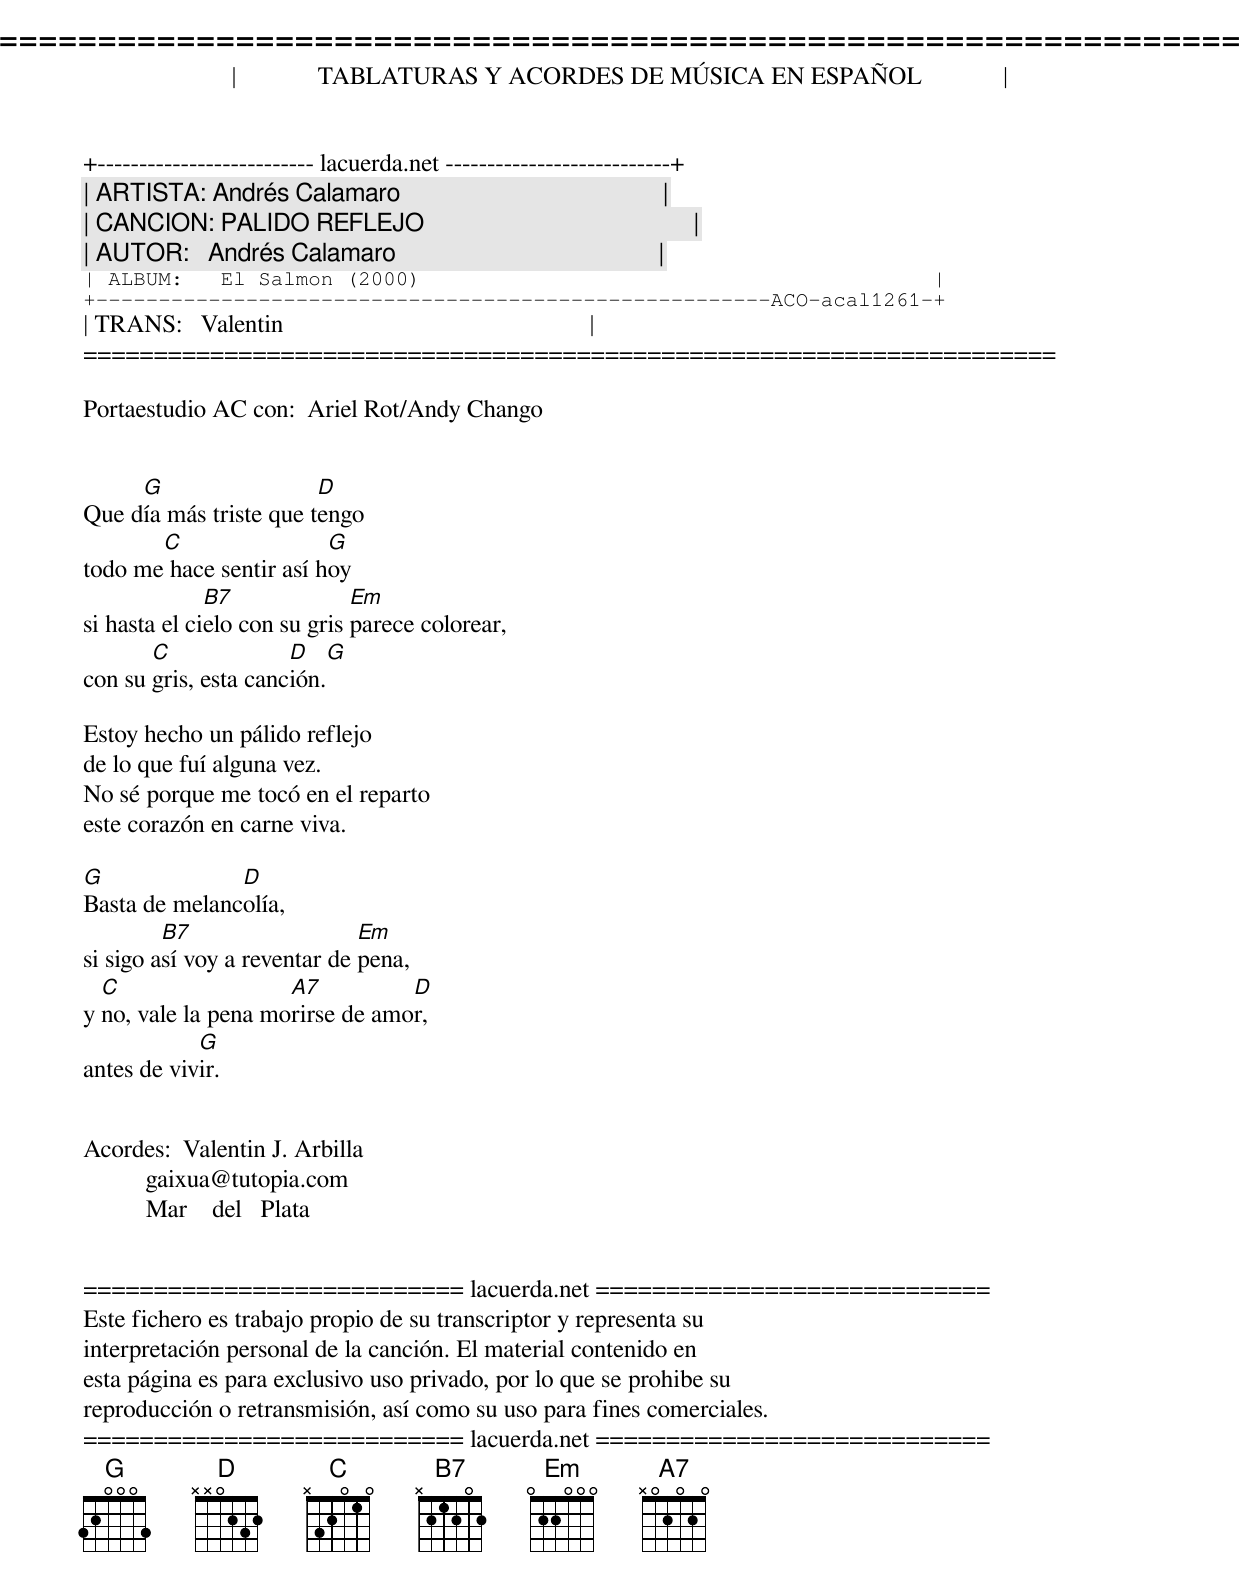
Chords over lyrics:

=====================================================================
|             TABLATURAS Y ACORDES DE MÚSICA EN ESPAÑOL             |
+-------------------------- lacuerda.net ---------------------------+
| ARTISTA: Andrés Calamaro                                          |
| CANCION: PALIDO REFLEJO                                           |
| AUTOR:   Andrés Calamaro                                          |
| ALBUM:   El Salmon (2000)                                         |
+------------------------------------------------------ACO-acal1261-+
| TRANS:   Valentin                                                 |
=====================================================================

Portaestudio AC con:  Ariel Rot/Andy Chango


     G                  D
Que día más triste que tengo
       C                 G
todo me hace sentir así hoy
              B7              Em
si hasta el cielo con su gris parece colorear,
       C              D    G
con su gris, esta canción.

Estoy hecho un pálido reflejo
de lo que fuí alguna vez.
No sé porque me tocó en el reparto
este corazón en carne viva.

G              D
Basta de melancolía,
         B7                   Em
si sigo así voy a reventar de pena,
  C                  A7          D
y no, vale la pena morirse de amor,
            G
antes de vivir.


Acordes:  Valentin J. Arbilla
          gaixua@tutopia.com
          Mar    del   Plata


=========================== lacuerda.net ============================
Este fichero es trabajo propio de su transcriptor y representa su
interpretación personal de la canción. El material contenido en
esta página es para exclusivo uso privado, por lo que se prohibe su
reproducción o retransmisión, así como su uso para fines comerciales.
=========================== lacuerda.net ============================
